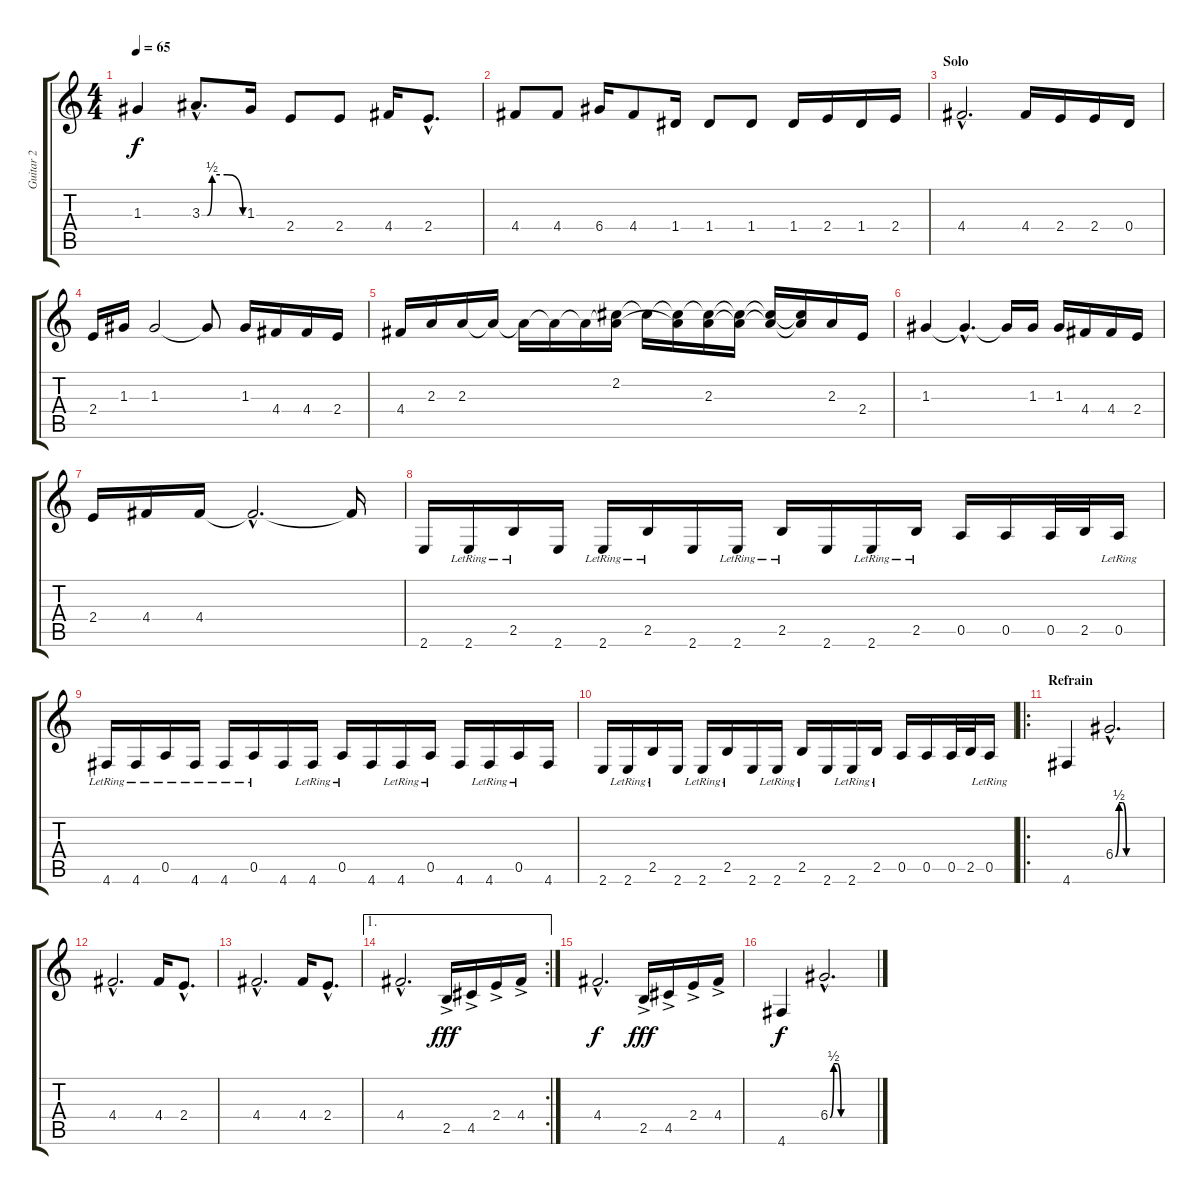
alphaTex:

\track ("Guitar 2" "Guitar 2") {instrument electricguitarjazz}
\staff {score tabs}
\tuning (E4 B3 G3 D3 A2 D2) {hide}
\ts (4 4)
\tempo 65
\clef g2
\ks c
1.3.4{dy f} 3.3{be (custom 0 0 8 0 15 2 37 2 60 0) hac}.8{d} 1.3.16 2.4.8 2.4.8 4.4.16 2.4{hac}.8{d} |
4.4.8 4.4.8 6.4.16 4.4.8 1.4.16 1.4.8 1.4.8 1.4.16 2.4.16 1.4.16 2.4.16 |
\section ("" "Solo")
4.4{hac}.2{d} 4.4.16 2.4.16 2.4.16 0.4.16 |
2.4.16 1.3.16 1.3.2 1.3{t}.8 1.3.16 4.4.16 4.4.16 2.4.16 |
4.4.16 2.3.16 2.3.16 2.3{t}.16 2.3{t}.16 2.3{t}.16 2.3{t}.16 (2.2 2.3{t}).16 2.2{t}.16 (2.2{t} 2.3{t}).16 (2.2{t} 2.3).16 (2.2{t} 2.3{t}).16 (2.2{t} 2.3{t}).16 (2.2{t} 2.3{t}).16 2.3.16 2.4.16 |
1.3.4 1.3{hac t}.4{d} 1.3{t}.16 1.3.16 1.3.16 4.4.16 4.4.16 2.4.16 |
2.4.16 4.4.16 4.4.16 4.4{hac t}.2{d} 4.4{t}.16 |
2.6.16{instrument electricguitarjazz} 2.6{lr}.16 2.5{lr}.16 2.6.16 2.6{lr}.16 2.5{lr}.16 2.6.16 2.6{lr}.16 2.5{lr}.16 2.6.16 2.6{lr}.16 2.5{lr}.16 0.5.16 0.5.16 0.5.32 2.5.32 0.5{lr}.16 |
4.6{lr}.16 4.6{lr}.16 0.5{lr}.16 4.6{lr}.16 4.6{lr}.16 0.5{lr}.16 4.6.16 4.6{lr}.16 0.5{lr}.16 4.6.16 4.6{lr}.16 0.5{lr}.16 4.6.16 4.6{lr}.16 0.5{lr}.16 4.6.16 |
2.6.16 2.6{lr}.16 2.5{lr}.16 2.6.16 2.6{lr}.16 2.5{lr}.16 2.6.16 2.6{lr}.16 2.5{lr}.16 2.6.16 2.6{lr}.16 2.5{lr}.16 0.5.16 0.5.16 0.5.32 2.5.32 0.5{lr}.16 |
\ro
\section ("" "Refrain")
4.6.4{instrument distortionguitar} 6.4{be (custom 0 0 5 2 10 2 15 0 60 0) hac}.2{d} |
4.4{hac}.2{d} 4.4.16 2.4{hac}.8{d} |
4.4{hac}.2{d} 4.4.16 2.4{hac}.8{d} |
\ae 1
\rc 2
4.4{hac}.2{d} 2.5{ac}.16{dy fff} 4.5{ac}.16 2.4{ac}.16 4.4{ac}.16 |
4.4{hac}.2{d dy f} 2.5{ac}.16{dy fff} 4.5{ac}.16 2.4{ac}.16 4.4{ac}.16 |
4.6.4{dy f instrument distortionguitar} 6.4{be (custom 0 0 5 2 10 2 15 0 60 0) hac}.2{d}
